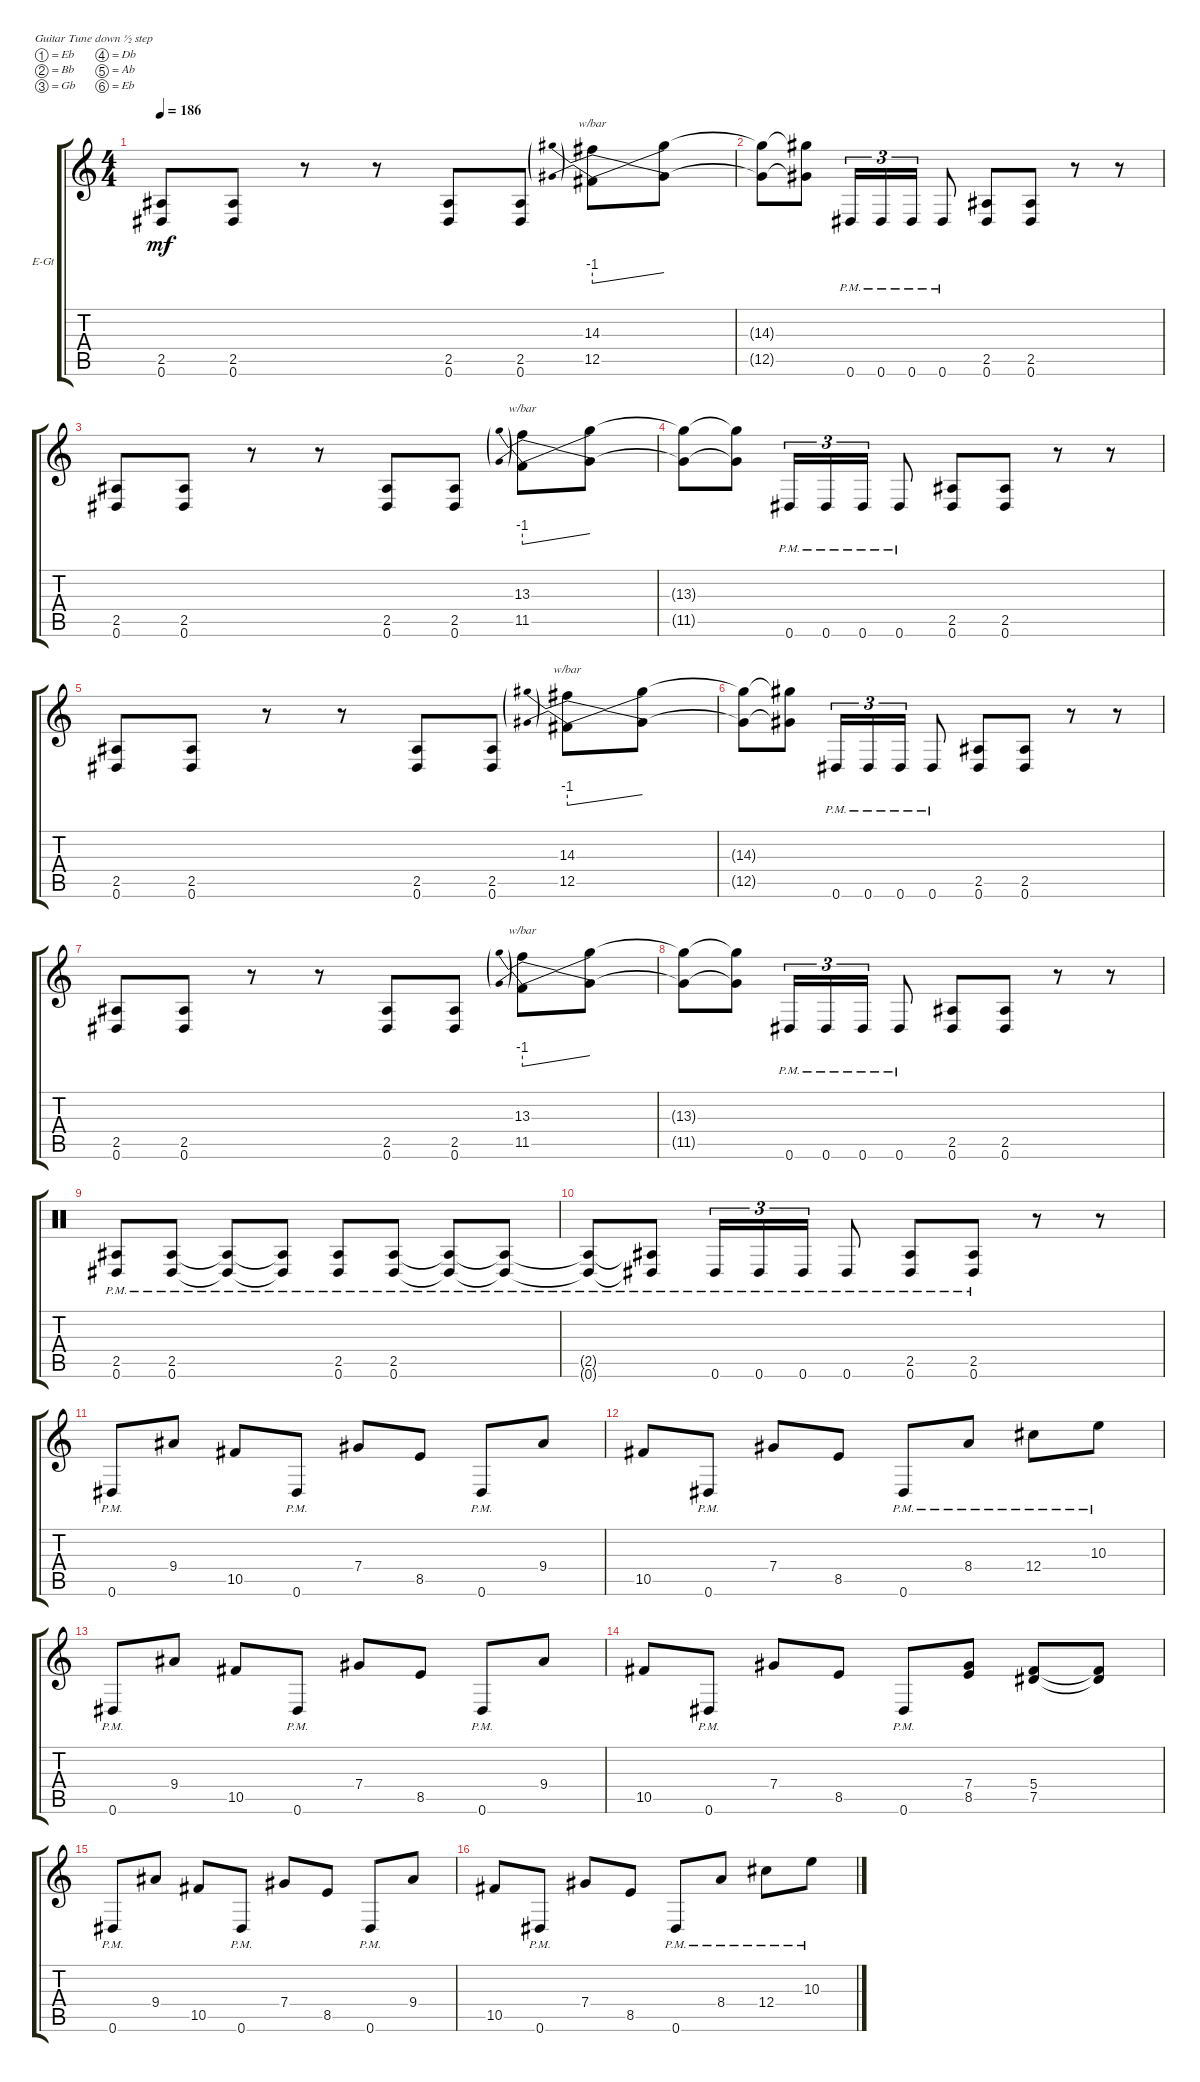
\bracketExtendMode groupsimilarinstruments
\firstSystemTrackNameOrientation horizontal
\otherSystemsTrackNameOrientation horizontal
\track ("right" "E-Gt") {instrument distortionguitar}
\staff {score tabs}
\tuning (Eb4 Bb3 Gb3 Db3 Ab2 Eb2)
\ts (4 4)
\tempo 186
\clef g2
\ks c
(0.6 2.5).8{dy mf} (0.6 2.5).8 r.8 r.8 (0.6 2.5).8 (2.5 0.6).8 (12.5 14.3).8{tbe (predivedive default 0 -4 30 0)} (12.5{t} 14.3{t}).8 |
(12.5{t} 14.3{t}).8 (12.5{t} 14.3{t}).8 0.6{pm}.16{tu (3 2)} 0.6{pm}.16{tu (3 2)} 0.6{pm}.16{tu (3 2)} 0.6{pm}.8 (0.6 2.5).8 (0.6 2.5).8 r.8 r.8 |
(0.6 2.5).8 (0.6 2.5).8 r.8 r.8 (0.6 2.5).8 (2.5 0.6).8 (11.5 13.3).8{tbe (predivedive default 0 -4 30 0)} (11.5{t} 13.3{t}).8 |
(11.5{t} 13.3{t}).8 (11.5{t} 13.3{t}).8 0.6{pm}.16{tu (3 2)} 0.6{pm}.16{tu (3 2)} 0.6{pm}.16{tu (3 2)} 0.6{pm}.8 (0.6 2.5).8 (0.6 2.5).8 r.8 r.8 |
(0.6 2.5).8 (0.6 2.5).8 r.8 r.8 (0.6 2.5).8 (2.5 0.6).8 (12.5 14.3).8{tbe (predivedive default 0 -4 30 0)} (12.5{t} 14.3{t}).8 |
(12.5{t} 14.3{t}).8 (12.5{t} 14.3{t}).8 0.6{pm}.16{tu (3 2)} 0.6{pm}.16{tu (3 2)} 0.6{pm}.16{tu (3 2)} 0.6{pm}.8 (0.6 2.5).8 (0.6 2.5).8 r.8 r.8 |
(0.6 2.5).8 (0.6 2.5).8 r.8 r.8 (0.6 2.5).8 (2.5 0.6).8 (11.5 13.3).8{tbe (predivedive default 0 -4 30 0)} (11.5{t} 13.3{t}).8 |
(11.5{t} 13.3{t}).8 (11.5{t} 13.3{t}).8 0.6{pm}.16{tu (3 2)} 0.6{pm}.16{tu (3 2)} 0.6{pm}.16{tu (3 2)} 0.6{pm}.8 (0.6 2.5).8 (0.6 2.5).8 r.8 r.8 |
\clef neutral
(0.6{pm} 2.5{pm}).8 (0.6{pm} 2.5{pm}).8 (0.6{pm t} 2.5{pm t}).8 (0.6{pm t} 2.5{pm t}).8 (0.6{pm} 2.5{pm}).8 (0.6{pm} 2.5{pm}).8 (0.6{pm t} 2.5{pm t}).8 (0.6{pm t} 2.5{pm t}).8 |
(0.6{pm t} 2.5{pm t}).8 (0.6{pm t} 2.5{pm t}).8 0.6{pm}.16{tu (3 2)} 0.6{pm}.16{tu (3 2)} 0.6{pm}.16{tu (3 2)} 0.6{pm}.8 (0.6{pm} 2.5{pm}).8 (0.6{pm} 2.5{pm}).8 r.8 r.8 |
\clef g2
0.6{pm}.8 9.4.8 10.5.8 0.6{pm}.8 7.4.8 8.5.8 0.6{pm}.8 9.4.8 |
10.5.8 0.6{pm}.8 7.4.8 8.5.8 0.6{pm}.8 8.4{pm}.8 12.4{pm}.8 10.3{pm}.8 |
0.6{pm}.8 9.4.8 10.5.8 0.6{pm}.8 7.4.8 8.5.8 0.6{pm}.8 9.4.8 |
10.5.8 0.6{pm}.8 7.4.8 8.5.8 0.6{pm}.8 (8.5 7.4).8 (7.5 5.4).8 (7.5{t} 5.4{t}).8 |
0.6{pm}.8 9.4.8 10.5.8 0.6{pm}.8 7.4.8 8.5.8 0.6{pm}.8 9.4.8 |
10.5.8 0.6{pm}.8 7.4.8 8.5.8 0.6{pm}.8 8.4{pm}.8 12.4{pm}.8 10.3{pm}.8
